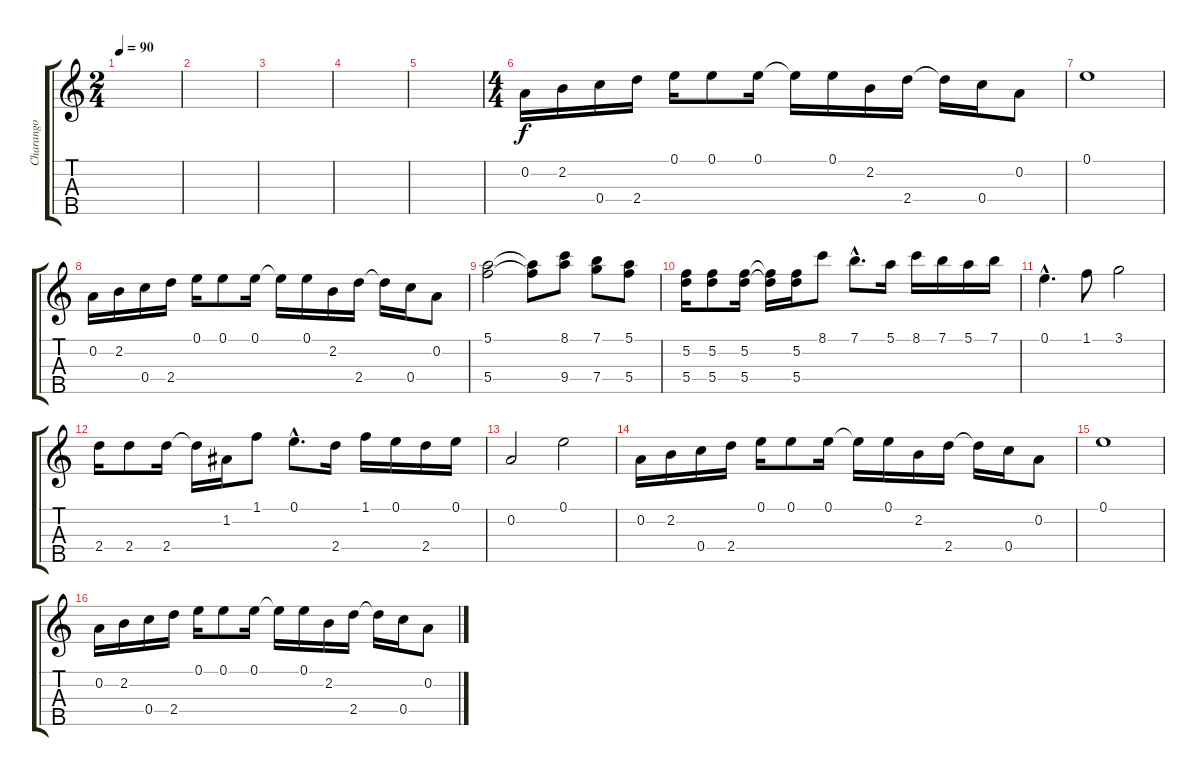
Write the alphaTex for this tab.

\track ("Charango" "Charango") {instrument banjo}
\staff {score tabs}
\tuning (E4 A3 E3 C4 G3) {hide}
\displaytranspose 12
\ts (2 4)
\tempo 90
\clef g2
\ks c
|
|
|
|
|
\ts (4 4)
0.2.16 2.2.16 0.4.16 2.4.16 0.1.16 0.1.8 0.1.16 0.1{t}.16 0.1.16 2.2.16 2.4.16 2.4{t}.16 0.4.16 0.2.8 |
0.1.1 |
0.2.16 2.2.16 0.4.16 2.4.16 0.1.16 0.1.8 0.1.16 0.1{t}.16 0.1.16 2.2.16 2.4.16 2.4{t}.16 0.4.16 0.2.8 |
(5.1 5.4).2 (5.1{t} 5.4{t}).8 (8.1 9.4).8 (7.1 7.4).8 (5.1 5.4).8 |
(5.2 5.4).16 (5.2 5.4).8 (5.2 5.4).16 (5.2{t} 5.4{t}).16 (5.2 5.4).16 8.1.8 7.1{hac}.8{d} 5.1.16 8.1.16 7.1.16 5.1.16 7.1.16 |
0.1{hac}.4{d} 1.1.8 3.1.2 |
2.4.16 2.4.8 2.4.16 2.4{t}.16 1.2.16 1.1.8 0.1{hac}.8{d} 2.4.16 1.1.16 0.1.16 2.4.16 0.1.16 |
0.2.2 0.1.2 |
0.2.16 2.2.16 0.4.16 2.4.16 0.1.16 0.1.8 0.1.16 0.1{t}.16 0.1.16 2.2.16 2.4.16 2.4{t}.16 0.4.16 0.2.8 |
0.1.1 |
0.2.16 2.2.16 0.4.16 2.4.16 0.1.16 0.1.8 0.1.16 0.1{t}.16 0.1.16 2.2.16 2.4.16 2.4{t}.16 0.4.16 0.2.8
